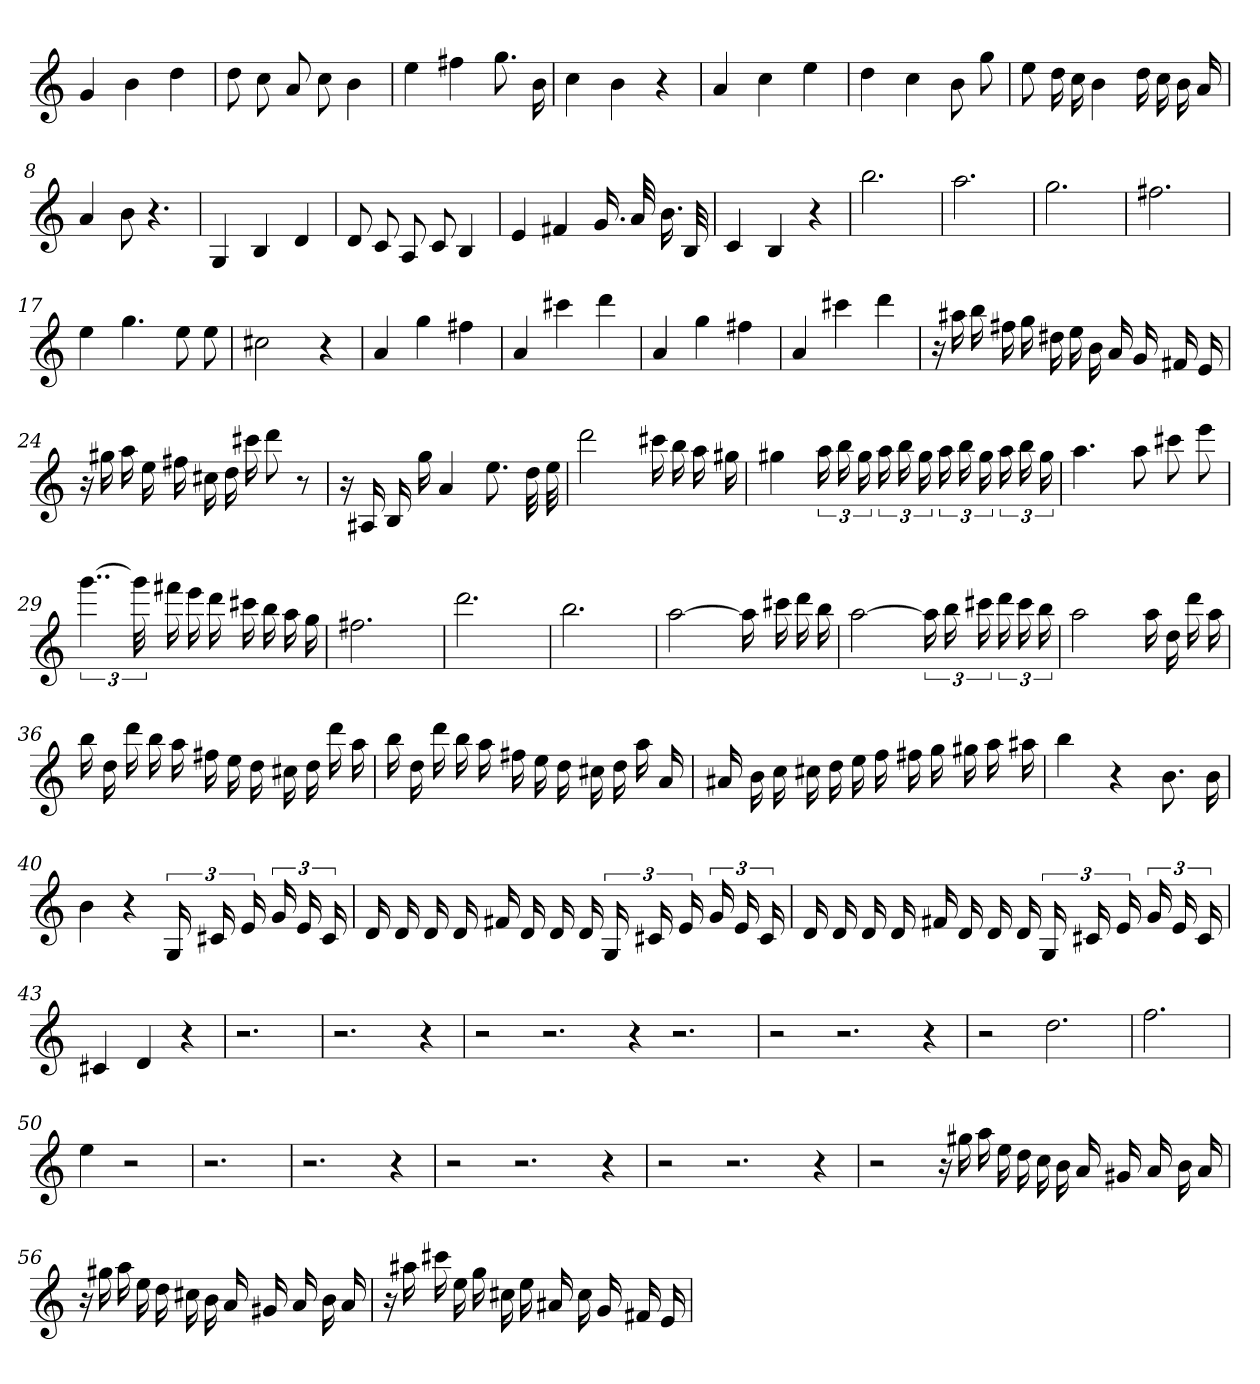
**kern
*part1
*staff1
=
4g
4b
4dd
=2
8dd
8cc
8a
8cc
4b
=3
4ee
4ff#X
8.gg
16b
=4
4cc
4b
4r
=5
4a
4cc
4ee
=6
4dd
4cc
8b
8gg
=7
8ee
16dd
16cc
4b
16dd
16cc
16b
16a
=8
4a
8b
4.r
=9
4G
4B
4d
=10
8d
8c
8A
8c
4B
=11
4e
4f#X
16.g
32a
16.b
32B
=12
4c
4B
4r
=13
2.bb
=14
2.aa
=15
2.gg
=16
2.ff#X
=17
4ee
4.gg
8ee
8ee
=18
2cc#X
4r
=19
4a
4gg
4ff#X
=20
4a
4ccc#X
4ddd
=21
4a
4gg
4ff#X
=22
4a
4ccc#X
4ddd
=23
16r
16aa#X
16bb
16ff#X
16gg
16dd#X
16ee
16b
16a
16g
16f#X
16e
=24
16r
16gg#X
16aa
16ee
16ff#X
16cc#X
16dd
16ccc#X
8ddd
8r
=25
16r
16A#X
16B
16gg
4a
8.ee
32dd
32ee
=26
2ddd
16ccc#X
16bb
16aa
16gg#X
=27
4gg#X
24aa
24bb
24gg#
24aa
24bb
24gg#
24aa
24bb
24gg#
24aa
24bb
24gg#
=28
4.aa
8aa
8ccc#X
8eee
=29
[6..ggg
48ggg]
16fff#X
16eee
16ddd
16ccc#X
16bb
16aa
16gg
=30
2.ff#X
=31
2.ddd
=32
2.bb
=33
[2aa
16aa]
16ccc#X
16ddd
16bb
=34
[2aa
24aa]
24bb
24ccc#X
24ddd
24ccc#
24bb
=35
2aa
16aa
16dd
16ddd
16aa
=36
16bb
16dd
16ddd
16bb
16aa
16ff#X
16ee
16dd
16cc#X
16dd
16ddd
16aa
=37
16bb
16dd
16ddd
16bb
16aa
16ff#X
16ee
16dd
16cc#X
16dd
16aa
16a
=38
16a#X
16b
16cc
16cc#X
16dd
16ee
16ff
16ff#X
16gg
16gg#X
16aa
16aa#X
=39
4bb
4r
8.b
16b
=40
4b
4r
24G
24c#X
24e
24g
24e
24c#
=41
16d
16d
16d
16d
16f#X
16d
16d
16d
24G
24c#X
24e
24g
24e
24c#
=42
16d
16d
16d
16d
16f#X
16d
16d
16d
24G
24c#X
24e
24g
24e
24c#
=43
4c#X
4d
4r
=44
2.r
=45
2.r
4r
=46
2r
2.r
4r
2.r
=47
2r
2.r
4r
=48
2r
2.dd
=49
2.ff
=50
4ee
2r
=51
2.r
=52
2.r
4r
=53
2r
2.r
4r
=54
2r
2.r
4r
=55
2r
16r
16gg#X
16aa
16ee
16dd
16cc
16b
16a
16g#X
16a
16b
16a
=56
16r
16gg#X
16aa
16ee
16dd
16cc#X
16b
16a
16g#X
16a
16b
16a
=57
16r
16aa#X
16ccc#X
16ee
16gg
16cc#X
16ee
16a#X
16cc#
16g
16f#X
16e
=
*-
